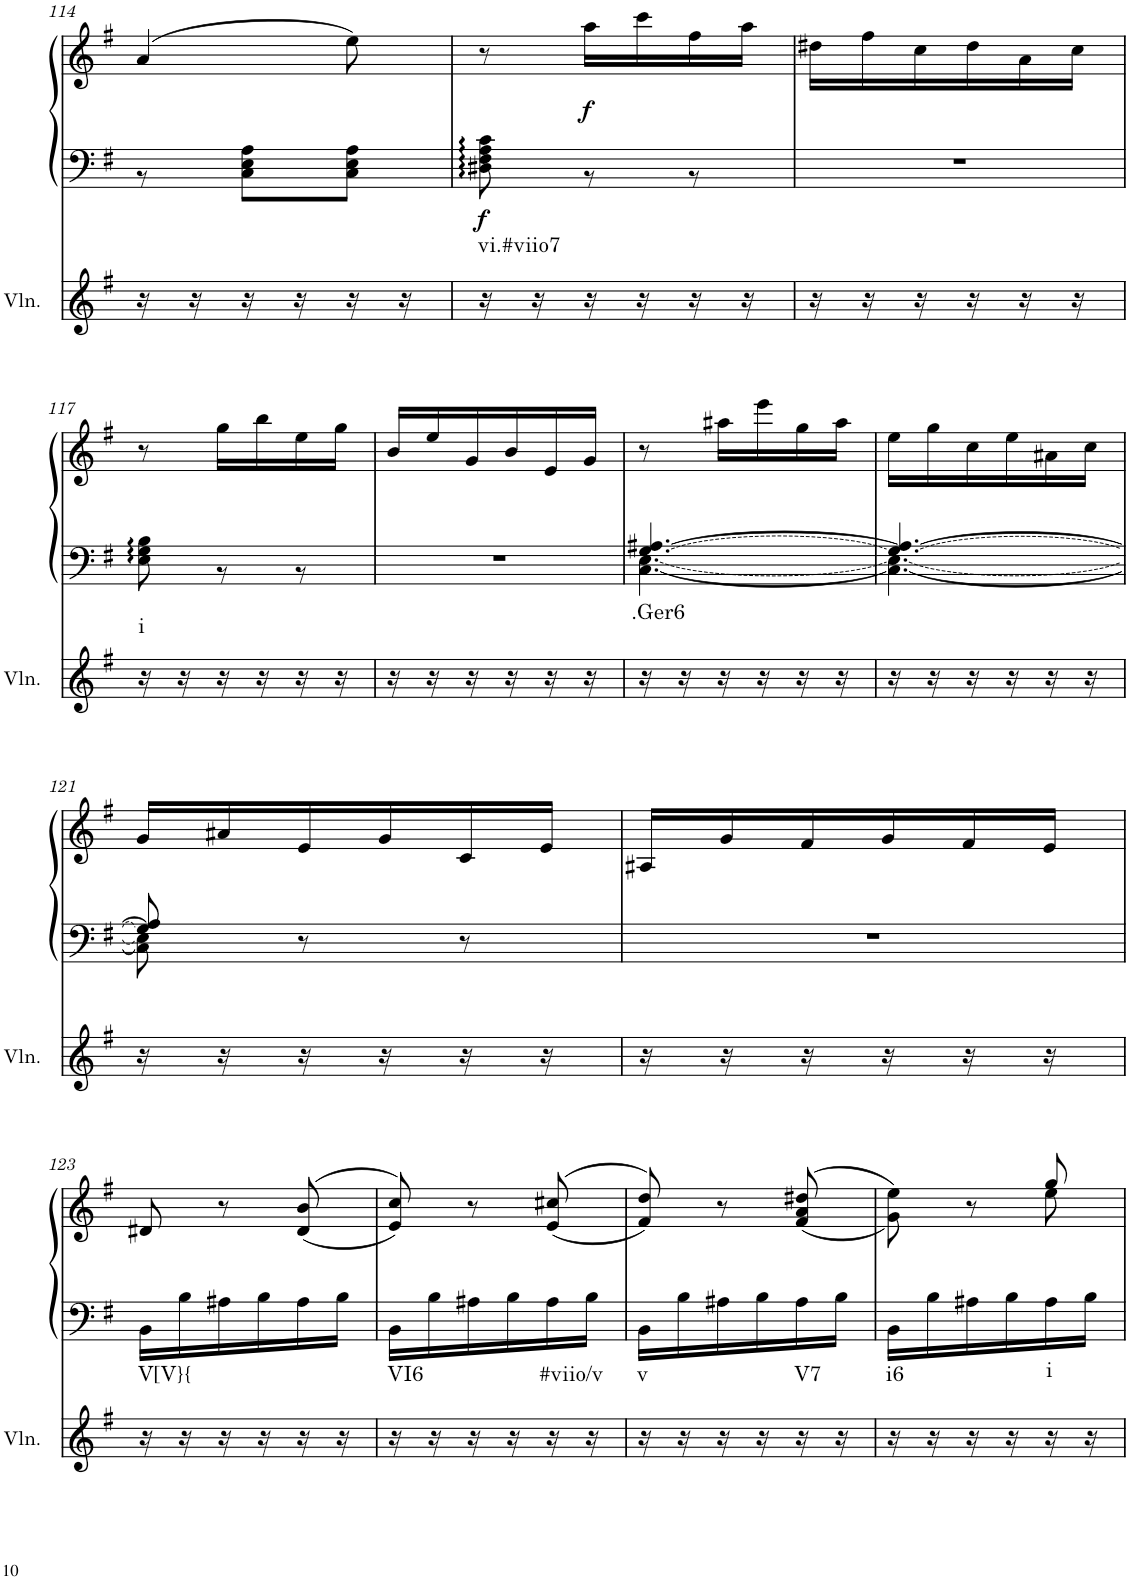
**kern	**harte	**kern	**kern	**dynam
*part2	*part2	*part1	*part1	*part1
*staff3	*	*staff2	*staff1	*staff1/2
*I"Violin	*	*I"Klavier linke Hand	*	*
*I'Vln.	*	*	*	*
!!LO:PB:g=z
*clefG2	*	*clefF4	*clefG2	*
*k[f#]	*	*k[f#]	*k[f#]	*
*M3/8	*	*M3/8	*M3/8	*
=114	=114	=114	=114	=114
*	*	*^	*	*
16r	.	4.ryy	8r	(4a/	.
16r	.	.	.	.	.
16r	.	.	8C\ 8E\ 8A\L	.	.
16r	.	.	.	.	.
16r	.	.	8C\ 8E\ 8A\J	8ee\)	.
16r	.	.	.	.	.
=115	=115	=115	=115	=115	=115
!	!LO:H:kt=vi.#viio7	!	!	!	!LO:DY:b=2
16r	N	4.ryy	8D#X\ 8F#\ 8A\ 8c\	8r	f
16r	.	.	.	.	.
!	!	!	!	!	!LO:DY:b
16r	.	.	8r	16aa\LL	f
16r	.	.	.	16ccc\	.
16r	.	.	8r	16ff#\	.
16r	.	.	.	16aa\JJ	.
*	*	*v	*v	*	*
=116	=116	=116	=116	=116
16r	.	4.r	16dd#X\LL	.
16r	.	.	16ff#\	.
16r	.	.	16cc\	.
16r	.	.	16dd#\	.
16r	.	.	16a\	.
16r	.	.	16cc\JJ	.
!!LO:LB:g=z
=117	=117	=117	=117	=117
*	*	*^	*	*
!	!LO:H:kt=i	!	!	!	!
16r	N	4.ryy	8E\ 8G\ 8B\	8r	.
16r	.	.	.	.	.
16r	.	.	8r	16gg\LL	.
16r	.	.	.	16bb\	.
16r	.	.	8r	16ee\	.
16r	.	.	.	16gg\JJ	.
*	*	*v	*v	*	*
=118	=118	=118	=118	=118
16r	.	4.r	16b/LL	.
16r	.	.	16ee/	.
16r	.	.	16g/	.
16r	.	.	16b/	.
16r	.	.	16e/	.
16r	.	.	16g/JJ	.
=119	=119	=119	=119	=119
*	*	*^	*	*
!	!LO:H:kt=.Ger6	!LO:T:n=1:dash	!LO:T:n=2:dash	!	!
16r	N	[4.G/ [4.A#X/	[4.C\ [4.E\	8r	.
16r	.	.	.	.	.
16r	.	.	.	16aa#X\LL	.
16r	.	.	.	16eee\	.
16r	.	.	.	16gg\	.
16r	.	.	.	16aa#\JJ	.
=120	=120	=120	=120	=120	=120
16r	.	4.G/_ 4.A#/_	4.C\_ 4.E\_	16ee\LL	.
16r	.	.	.	16gg\	.
16r	.	.	.	16cc\	.
16r	.	.	.	16ee\	.
16r	.	.	.	16a#X\	.
16r	.	.	.	16cc\JJ	.
!!LO:LB:g=z
=121	=121	=121	=121	=121	=121
16r	.	8G/] 8A#/]	8C\] 8E\]	16g/LL	.
16r	.	.	.	16a#X/	.
16r	.	8r	4ryy	16e/	.
16r	.	.	.	16g/	.
16r	.	8r	.	16c/	.
16r	.	.	.	16e/JJ	.
*	*	*v	*v	*	*
=122	=122	=122	=122	=122
16r	.	4.r	16A#X/LL	.
16r	.	.	16g/	.
16r	.	.	16f#/	.
16r	.	.	16g/	.
16r	.	.	16f#/	.
16r	.	.	16e/JJ	.
!!LO:LB:g=z
=123	=123	=123	=123	=123
!	!LO:H:kt=V[V}{	!	!	!
16r	N	16BB\LL	8d#X/	.
16r	.	16B\	.	.
16r	.	16A#X\	8r	.
16r	.	16B\	.	.
16r	.	16A#\	((>8d#/ 8b/	.
16r	.	16B\JJ	.	.
=124	=124	=124	=124	=124
!	!LO:H:kt=VI6	!	!	!
16r	N	16BB\LL	8e/ 8cc/))	.
16r	.	16B\	.	.
16r	.	16A#X\	8r	.
16r	.	16B\	.	.
!	!LO:H:kt=#viio/v	!	!	!
16r	N	16A#\	((>8e/ 8cc#X/	.
16r	.	16B\JJ	.	.
=125	=125	=125	=125	=125
!	!LO:H:kt=v	!	!	!
16r	N	16BB\LL	8f#/ 8dd/))	.
16r	.	16B\	.	.
16r	.	16A#X\	8r	.
16r	.	16B\	.	.
!	!LO:H:kt=V7	!	!	!
16r	N	16A#\	(<(>8f#/ 8a/ 8dd#X/	.
16r	.	16B\JJ	.	.
=126	=126	=126	=126	=126
*	*	*	*^	*
!	!LO:H:kt=i6	!	!	!	!
16r	N	16BB\LL	8g\ 8ee\))	4ryy	.
16r	.	16B\	.	.	.
16r	.	16A#X\	8r	.	.
16r	.	16B\	.	.	.
!	!LO:H:kt=i	!	!	!	!
16r	N	16A#\	8gg/	8ee\	.
16r	.	16B\JJ	.	.	.
*	*	*	*v	*v	*
=	=	=	=	=
*-	*-	*-	*-	*-
